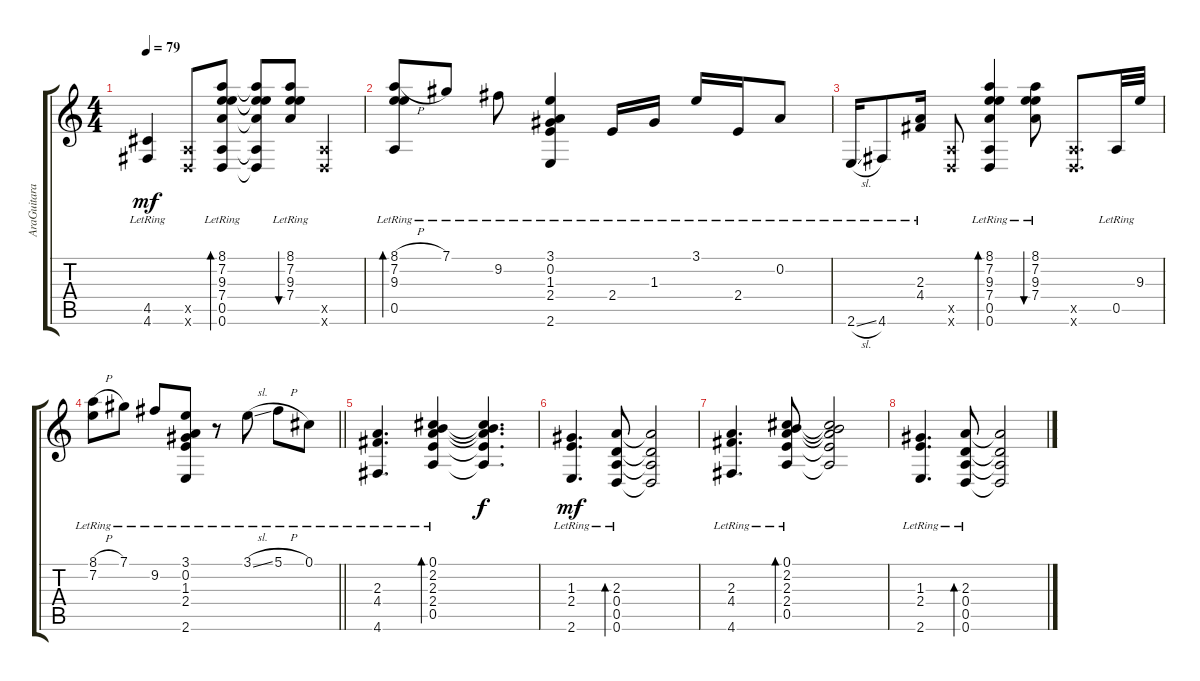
\track ("AraGuitara" "AraGuitara") {instrument electricguitarjazz}
\staff {score tabs}
\tuning (Db4 A3 G3 D3 A2 D2) {hide}
\ts (4 4)
\tempo 79
\clef g2
\ks c
(4.5{lr} 4.6{lr}).4{dy mf} (0.5{x} 0.6{x}).8 (8.1{lr} 7.2{lr} 9.3{lr} 7.4{lr} 0.5{lr} 0.6{lr}).8{bd 30} (8.1{t} 7.2{t} 9.3{t} 7.4{t} 0.5{t} 0.6{t}).8 (8.1{lr} 7.2{lr} 9.3{lr} 7.4{lr}).8{bu 30} (0.5{x} 0.6{x}).4 |
(8.1{h lr} 7.2{lr} 9.3{lr} 0.5{lr}).8{bd 60} 7.1{lr}.8 9.2{lr}.8 (3.1{lr} 0.2{lr} 1.3{lr} 2.4{lr} 2.6{lr}).4 2.4{lr}.16 1.3{lr}.16 3.1{lr}.16 2.4{lr}.16 0.2{lr}.8 |
2.6{sl lr}.16 4.6{lr}.8 (2.3{lr} 4.4{lr}).16 (0.5{x} 0.6{x}).8 (8.1{lr} 7.2{lr} 9.3{lr} 7.4{lr} 0.5{lr} 0.6{lr}).4{bd 30} (8.1{lr} 7.2{lr} 9.3{lr} 7.4{lr}).8{bu 30} (0.5{x} 0.6{x}).8{d} 0.5{lr}.32 9.3{lr}.32 |
\barLineRight lightlight
(8.1{h lr} 7.2{lr}).8 7.1{lr}.8 9.2{lr}.8 (3.1{lr} 0.2{lr} 1.3{lr} 2.4{lr} 2.6{lr}).8 r.8 3.1{sl lr}.8 5.1{h lr}.8 0.1{lr}.8 |
(2.3{lr} 4.4{lr} 4.6{lr}).4{d} (0.1{lr} 2.2{lr} 2.3{lr} 2.4{lr} 0.5{lr}).4{bd 30} (0.1{t} 2.2{t} 2.3{t} 2.4{t} 0.5{t}).4{d dy f} |
(1.3{lr} 2.4{lr} 2.6{lr}).4{d dy mf} (2.3{lr} 0.4{lr} 0.5{lr} 0.6{lr}).8{bd 30} (2.3{t} 0.4{t} 0.5{t} 0.6{t}).2 |
(2.3{lr} 4.4{lr} 4.6{lr}).4{d} (0.1{lr} 2.2{lr} 2.3{lr} 2.4{lr} 0.5{lr}).8{bd 30} (0.1{t} 2.2{t} 2.3{t} 2.4{t} 0.5{t}).2 |
(1.3{lr} 2.4{lr} 2.6{lr}).4{d} (2.3{lr} 0.4{lr} 0.5{lr} 0.6{lr}).8{bd 30} (2.3{t} 0.4{t} 0.5{t} 0.6{t}).2
